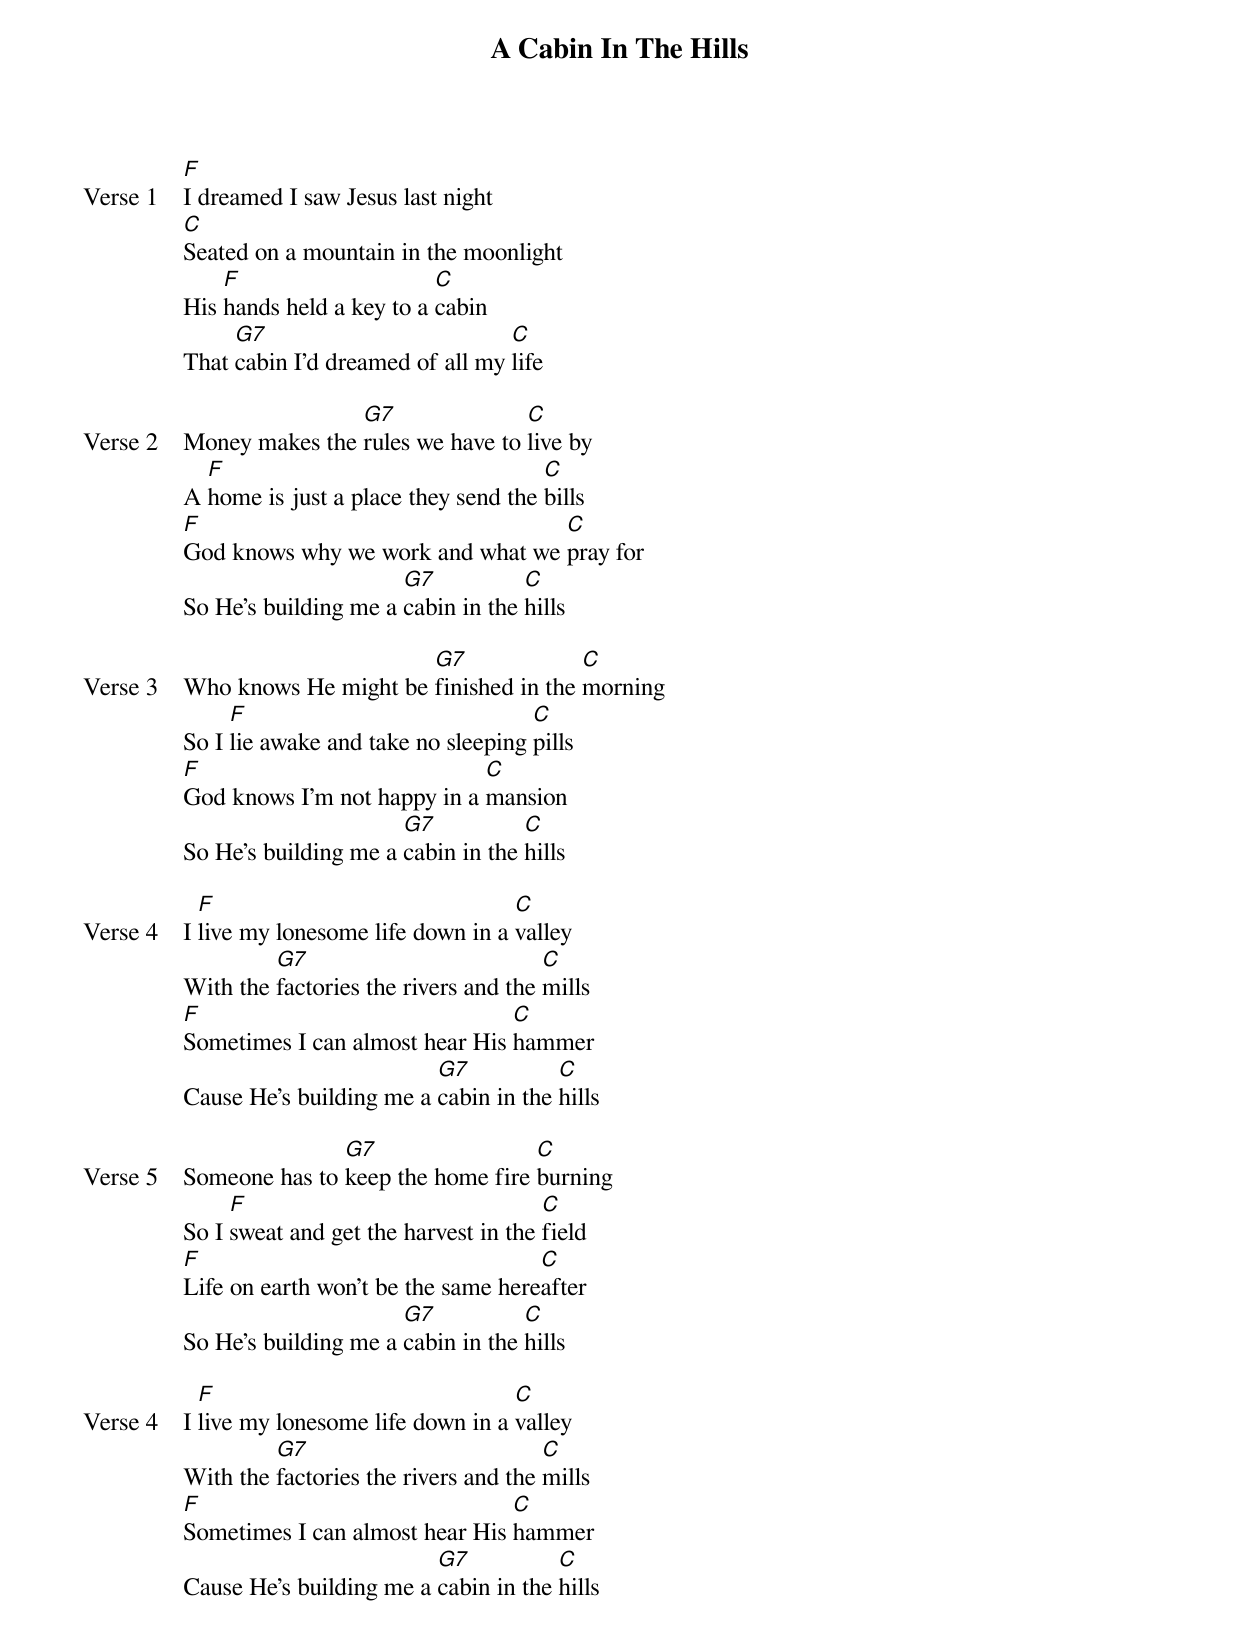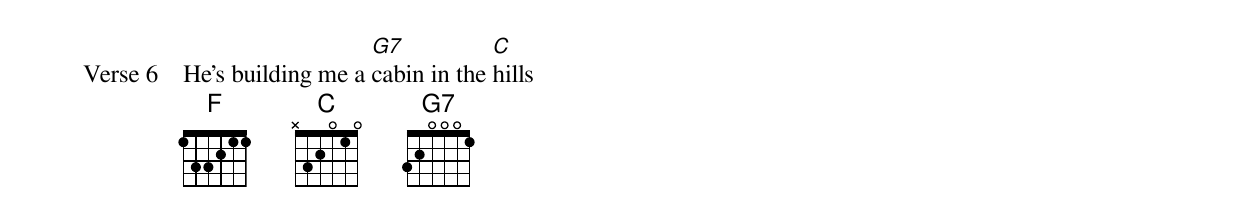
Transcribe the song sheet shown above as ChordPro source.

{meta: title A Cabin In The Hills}
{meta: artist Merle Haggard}

{start_of_verse: Verse 1}
[F]I dreamed I saw Jesus last night
[C]Seated on a mountain in the moonlight
His [F]hands held a key to a [C]cabin
That [G7]cabin I'd dreamed of all my [C]life
{end_of_verse}

{start_of_verse: Verse 2}
Money makes the [G7]rules we have to [C]live by
A [F]home is just a place they send the [C]bills
[F]God knows why we work and what we [C]pray for
So He's building me a [G7]cabin in the [C]hills
{end_of_verse}

{start_of_verse: Verse 3}
Who knows He might be [G7]finished in the [C]morning
So I [F]lie awake and take no sleeping [C]pills
[F]God knows I'm not happy in a [C]mansion
So He's building me a [G7]cabin in the [C]hills
{end_of_verse}

{start_of_verse: Verse 4}
I [F]live my lonesome life down in a [C]valley
With the [G7]factories the rivers and the [C]mills
[F]Sometimes I can almost hear His [C]hammer
Cause He's building me a [G7]cabin in the [C]hills
{end_of_verse}

{start_of_verse: Verse 5}
Someone has to [G7]keep the home fire [C]burning
So I [F]sweat and get the harvest in the [C]field
[F]Life on earth won't be the same here[C]after
So He's building me a [G7]cabin in the [C]hills
{end_of_verse}

{start_of_verse: Verse 4}
I [F]live my lonesome life down in a [C]valley
With the [G7]factories the rivers and the [C]mills
[F]Sometimes I can almost hear His [C]hammer
Cause He's building me a [G7]cabin in the [C]hills
{end_of_verse}

{start_of_verse: Verse 6}
He's building me a [G7]cabin in the [C]hills
{end_of_verse}
